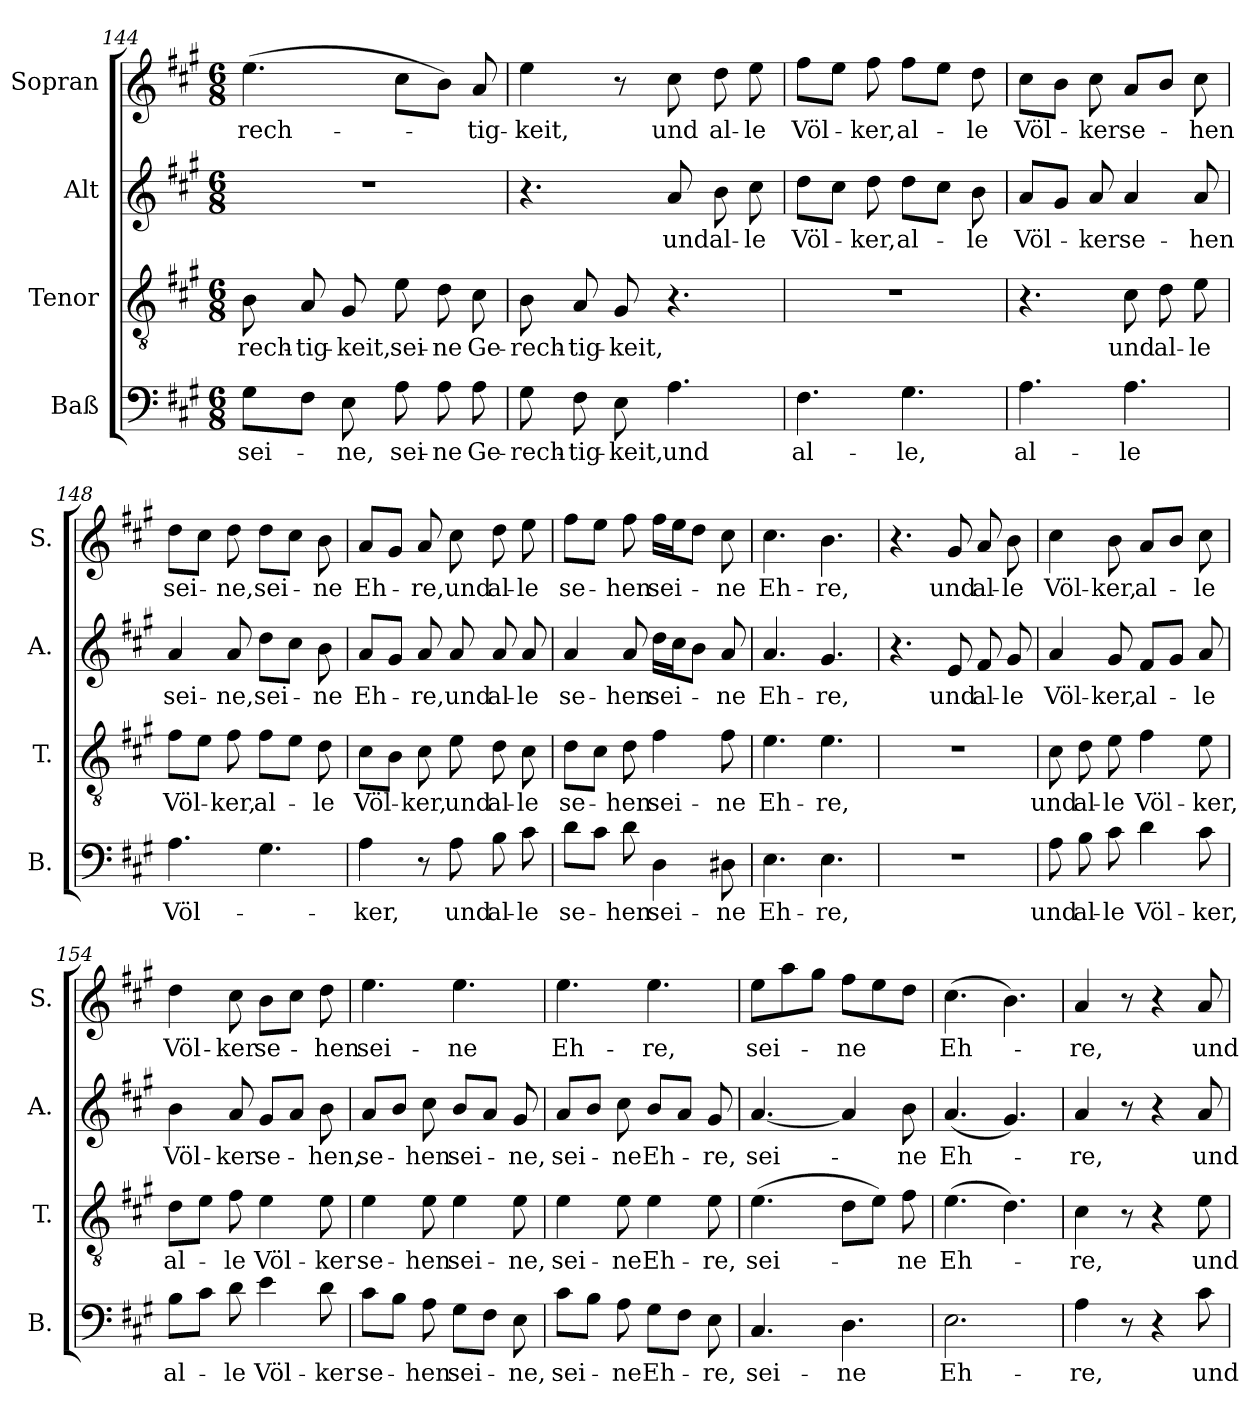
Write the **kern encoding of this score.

**kern	**text	**kern	**text	**kern	**text	**kern	**text
*part4	*part4	*part3	*part3	*part2	*part2	*part1	*part1
*staff4	*staff4	*staff3	*staff3	*staff2	*staff2	*staff1	*staff1
*I"Baß	*	*I"Tenor	*	*I"Alt	*	*I"Sopran	*
*I'B.	*	*I'T.	*	*I'A.	*	*I'S.	*
*clefF4	*	*clefGv2	*	*clefG2	*	*clefG2	*
*k[f#c#g#]	*	*k[f#c#g#]	*	*k[f#c#g#]	*	*k[f#c#g#]	*
*A:	*	*A:	*	*A:	*	*A:	*
*M6/8	*	*M6/8	*	*M6/8	*	*M6/8	*
=144	=144	=144	=144	=144	=144	=144	=144
!	!LO:LY:b	!	!LO:LY:b	!	!	!	!LO:LY:b
8G#\L	sei-	8B\	-rech-	2.r	.	(>4.ee\	-rech-
!	!	!	!LO:LY:b	!	!	!	!
8F#\J	.	8A/	-tig-	.	.	.	.
!	!LO:LY:b	!	!LO:LY:b	!	!	!	!
8E\	-ne,	8G#/	-keit,	.	.	.	.
!	!LO:LY:b	!	!LO:LY:b	!	!	!	!
8A\	sei-	8e\	sei-	.	.	8cc#\L	.
!	!LO:LY:b	!	!LO:LY:b	!	!	!	!
8A\	-ne	8d\	-ne	.	.	8b\J)	.
!	!LO:LY:b	!	!LO:LY:b	!	!	!	!LO:LY:b
8A\	Ge-	8c#\	Ge-	.	.	8a/	-tig-
!!LO:PB:g=z
=145	=145	=145	=145	=145	=145	=145	=145
!	!LO:LY:b	!	!LO:LY:b	!	!	!	!LO:LY:b
8G#\	-rech-	8B\	-rech-	4.r	.	4ee\	-keit,
!	!LO:LY:b	!	!LO:LY:b	!	!	!	!
8F#\	-tig-	8A/	-tig-	.	.	.	.
!	!LO:LY:b	!	!LO:LY:b	!	!	!	!
8E\	-keit,	8G#/	-keit,	.	.	8r	.
!	!LO:LY:b	!	!	!	!LO:LY:b	!	!LO:LY:b
4.A\	und	4.r	.	8a/	und	8cc#\	und
!	!	!	!	!	!LO:LY:b	!	!LO:LY:b
.	.	.	.	8b\	al-	8dd\	al-
!	!	!	!	!	!LO:LY:b	!	!LO:LY:b
.	.	.	.	8cc#\	-le	8ee\	-le
=146	=146	=146	=146	=146	=146	=146	=146
!	!LO:LY:b	!	!	!	!LO:LY:b	!	!LO:LY:b
4.F#\	al-	2.r	.	8dd\L	Völ-	8ff#\L	Völ-
.	.	.	.	8cc#\J	.	8ee\J	.
!	!	!	!	!	!LO:LY:b	!	!LO:LY:b
.	.	.	.	8dd\	-ker,	8ff#\	-ker,
!	!LO:LY:b	!	!	!	!LO:LY:b	!	!LO:LY:b
4.G#\	-le,	.	.	8dd\L	al-	8ff#\L	al-
.	.	.	.	8cc#\J	.	8ee\J	.
!	!	!	!	!	!LO:LY:b	!	!LO:LY:b
.	.	.	.	8b\	-le	8dd\	-le
=147	=147	=147	=147	=147	=147	=147	=147
!	!LO:LY:b	!	!	!	!LO:LY:b	!	!LO:LY:b
4.A\	al-	4.r	.	8a/L	Völ-	8cc#\L	Völ-
.	.	.	.	8g#/J	.	8b\J	.
!	!	!	!	!	!LO:LY:b	!	!LO:LY:b
.	.	.	.	8a/	-ker	8cc#\	-ker
!	!LO:LY:b	!	!LO:LY:b	!	!LO:LY:b	!	!LO:LY:b
4.A\	-le	8c#\	und	4a/	se-	8a/L	se-
!	!	!	!LO:LY:b	!	!	!	!
.	.	8d\	al-	.	.	8b/J	.
!	!	!	!LO:LY:b	!	!LO:LY:b	!	!LO:LY:b
.	.	8e\	-le	8a/	-hen	8cc#\	-hen
=148	=148	=148	=148	=148	=148	=148	=148
!	!LO:LY:b	!	!LO:LY:b	!	!LO:LY:b	!	!LO:LY:b
4.A\	Völ-	8f#\L	Völ-	4a/	sei-	8dd\L	sei-
.	.	8e\J	.	.	.	8cc#\J	.
!	!	!	!LO:LY:b	!	!LO:LY:b	!	!LO:LY:b
.	.	8f#\	-ker,	8a/	-ne,	8dd\	-ne,
!	!	!	!LO:LY:b	!	!LO:LY:b	!	!LO:LY:b
4.G#\	.	8f#\L	al-	8dd\L	sei-	8dd\L	sei-
.	.	8e\J	.	8cc#\J	.	8cc#\J	.
!	!	!	!LO:LY:b	!	!LO:LY:b	!	!LO:LY:b
.	.	8d\	-le	8b\	-ne	8b\	-ne
=149	=149	=149	=149	=149	=149	=149	=149
!	!LO:LY:b	!	!LO:LY:b	!	!LO:LY:b	!	!LO:LY:b
4A\	-ker,	8c#\L	Völ-	8a/L	Eh-	8a/L	Eh-
.	.	8B\J	.	8g#/J	.	8g#/J	.
!	!	!	!LO:LY:b	!	!LO:LY:b	!	!LO:LY:b
8r	.	8c#\	-ker,	8a/	-re,	8a/	-re,
!	!LO:LY:b	!	!LO:LY:b	!	!LO:LY:b	!	!LO:LY:b
8A\	und	8e\	und	8a/	und	8cc#\	und
!	!LO:LY:b	!	!LO:LY:b	!	!LO:LY:b	!	!LO:LY:b
8B\	al-	8d\	al-	8a/	al-	8dd\	al-
!	!LO:LY:b	!	!LO:LY:b	!	!LO:LY:b	!	!LO:LY:b
8c#\	-le	8c#\	-le	8a/	-le	8ee\	-le
!!LO:LB:g=z
=150	=150	=150	=150	=150	=150	=150	=150
!	!LO:LY:b	!	!LO:LY:b	!	!LO:LY:b	!	!LO:LY:b
8d\L	se-	8d\L	se-	4a/	se-	8ff#\L	se-
8c#\J	.	8c#\J	.	.	.	8ee\J	.
!	!LO:LY:b	!	!LO:LY:b	!	!LO:LY:b	!	!LO:LY:b
8d\	-hen	8d\	-hen	8a/	-hen	8ff#\	-hen
!	!LO:LY:b	!	!LO:LY:b	!	!LO:LY:b	!	!LO:LY:b
4D\	sei-	4f#\	sei-	16dd\LL	sei-	16ff#\LL	sei-
.	.	.	.	16cc#\J	.	16ee\J	.
.	.	.	.	8b\J	.	8dd\J	.
!	!LO:LY:b	!	!LO:LY:b	!	!LO:LY:b	!	!LO:LY:b
8D#X\	-ne	8f#\	-ne	8a/	-ne	8cc#\	-ne
=151	=151	=151	=151	=151	=151	=151	=151
!	!LO:LY:b	!	!LO:LY:b	!	!LO:LY:b	!	!LO:LY:b
4.E\	Eh-	4.e\	Eh-	4.a/	Eh-	4.cc#\	Eh-
!	!LO:LY:b	!	!LO:LY:b	!	!LO:LY:b	!	!LO:LY:b
4.E\	-re,	4.e\	-re,	4.g#/	-re,	4.b\	-re,
=152	=152	=152	=152	=152	=152	=152	=152
2.r	.	2.r	.	4.r	.	4.r	.
!	!	!	!	!	!LO:LY:b	!	!LO:LY:b
.	.	.	.	8e/	und	8g#/	und
!	!	!	!	!	!LO:LY:b	!	!LO:LY:b
.	.	.	.	8f#/	al-	8a/	al-
!	!	!	!	!	!LO:LY:b	!	!LO:LY:b
.	.	.	.	8g#/	-le	8b\	-le
=153	=153	=153	=153	=153	=153	=153	=153
!	!LO:LY:b	!	!LO:LY:b	!	!LO:LY:b	!	!LO:LY:b
8A\	und	8c#\	und	4a/	Völ-	4cc#\	Völ-
!	!LO:LY:b	!	!LO:LY:b	!	!	!	!
8B\	al-	8d\	al-	.	.	.	.
!	!LO:LY:b	!	!LO:LY:b	!	!LO:LY:b	!	!LO:LY:b
8c#\	-le	8e\	-le	8g#/	-ker,	8b\	-ker,
!	!LO:LY:b	!	!LO:LY:b	!	!LO:LY:b	!	!LO:LY:b
4d\	Völ-	4f#\	Völ-	8f#/L	al-	8a/L	al-
.	.	.	.	8g#/J	.	8b/J	.
!	!LO:LY:b	!	!LO:LY:b	!	!LO:LY:b	!	!LO:LY:b
8c#\	-ker,	8e\	-ker,	8a/	-le	8cc#\	-le
=154	=154	=154	=154	=154	=154	=154	=154
!	!LO:LY:b	!	!LO:LY:b	!	!LO:LY:b	!	!LO:LY:b
8B\L	al-	8d\L	al-	4b\	Völ-	4dd\	Völ-
8c#\J	.	8e\J	.	.	.	.	.
!	!LO:LY:b	!	!LO:LY:b	!	!LO:LY:b	!	!LO:LY:b
8d\	-le	8f#\	-le	8a/	-ker	8cc#\	-ker
!	!LO:LY:b	!	!LO:LY:b	!	!LO:LY:b	!	!LO:LY:b
4e\	Völ-	4e\	Völ-	8g#/L	se-	8b\L	se-
.	.	.	.	8a/J	.	8cc#\J	.
!	!LO:LY:b	!	!LO:LY:b	!	!LO:LY:b	!	!LO:LY:b
8d\	-ker	8e\	-ker	8b\	-hen,	8dd\	-hen
!!LO:LB:g=z
=155	=155	=155	=155	=155	=155	=155	=155
!	!LO:LY:b	!	!LO:LY:b	!	!LO:LY:b	!	!LO:LY:b
8c#\L	se-	4e\	se-	8a/L	se-	4.ee\	sei-
8B\J	.	.	.	8b/J	.	.	.
!	!LO:LY:b	!	!LO:LY:b	!	!LO:LY:b	!	!
8A\	-hen	8e\	-hen	8cc#\	-hen	.	.
!	!LO:LY:b	!	!LO:LY:b	!	!LO:LY:b	!	!LO:LY:b
8G#\L	sei-	4e\	sei-	8b/L	sei-	4.ee\	-ne
8F#\J	.	.	.	8a/J	.	.	.
!	!LO:LY:b	!	!LO:LY:b	!	!LO:LY:b	!	!
8E\	-ne,	8e\	-ne,	8g#/	-ne,	.	.
=156	=156	=156	=156	=156	=156	=156	=156
!	!LO:LY:b	!	!LO:LY:b	!	!LO:LY:b	!	!LO:LY:b
8c#\L	sei-	4e\	sei-	8a/L	sei-	4.ee\	Eh-
8B\J	.	.	.	8b/J	.	.	.
!	!LO:LY:b	!	!LO:LY:b	!	!LO:LY:b	!	!
8A\	-ne	8e\	-ne	8cc#\	-ne	.	.
!	!LO:LY:b	!	!LO:LY:b	!	!LO:LY:b	!	!LO:LY:b
8G#\L	Eh-	4e\	Eh-	8b/L	Eh-	4.ee\	-re,
8F#\J	.	.	.	8a/J	.	.	.
!	!LO:LY:b	!	!LO:LY:b	!	!LO:LY:b	!	!
8E\	-re,	8e\	-re,	8g#/	-re,	.	.
=157	=157	=157	=157	=157	=157	=157	=157
!	!LO:LY:b	!	!LO:LY:b	!	!LO:LY:b	!	!LO:LY:b
4.C#/	sei-	(>4.e\	sei-	[4.a/	sei-	8ee\L	sei-
.	.	.	.	.	.	8aa\	.
.	.	.	.	.	.	8gg#\J	.
!	!LO:LY:b	!	!	!	!	!	!LO:LY:b
4.D\	-ne	8d\L	.	4a/]	.	8ff#\L	-ne
.	.	8e\J)	.	.	.	8ee\	.
!	!	!	!LO:LY:b	!	!LO:LY:b	!	!
.	.	8f#\	-ne	8b\	-ne	8dd\J	.
=158	=158	=158	=158	=158	=158	=158	=158
!	!LO:LY:b	!	!LO:LY:b	!	!LO:LY:b	!	!LO:LY:b
2.E\	Eh-	(>4.e\	Eh-	(<4.a/	Eh-	(>4.cc#\	Eh-
.	.	4.d\)	.	4.g#/)	.	4.b\)	.
=159	=159	=159	=159	=159	=159	=159	=159
!	!LO:LY:b	!	!LO:LY:b	!	!LO:LY:b	!	!LO:LY:b
4A\	-re,	4c#\	-re,	4a/	-re,	4a/	-re,
8r	.	8r	.	8r	.	8r	.
4r	.	4r	.	4r	.	4r	.
!	!LO:LY:b	!	!LO:LY:b	!	!LO:LY:b	!	!LO:LY:b
8c#\	und	8e\	und	8a/	und	8a/	und
=	=	=	=	=	=	=	=
*-	*-	*-	*-	*-	*-	*-	*-
